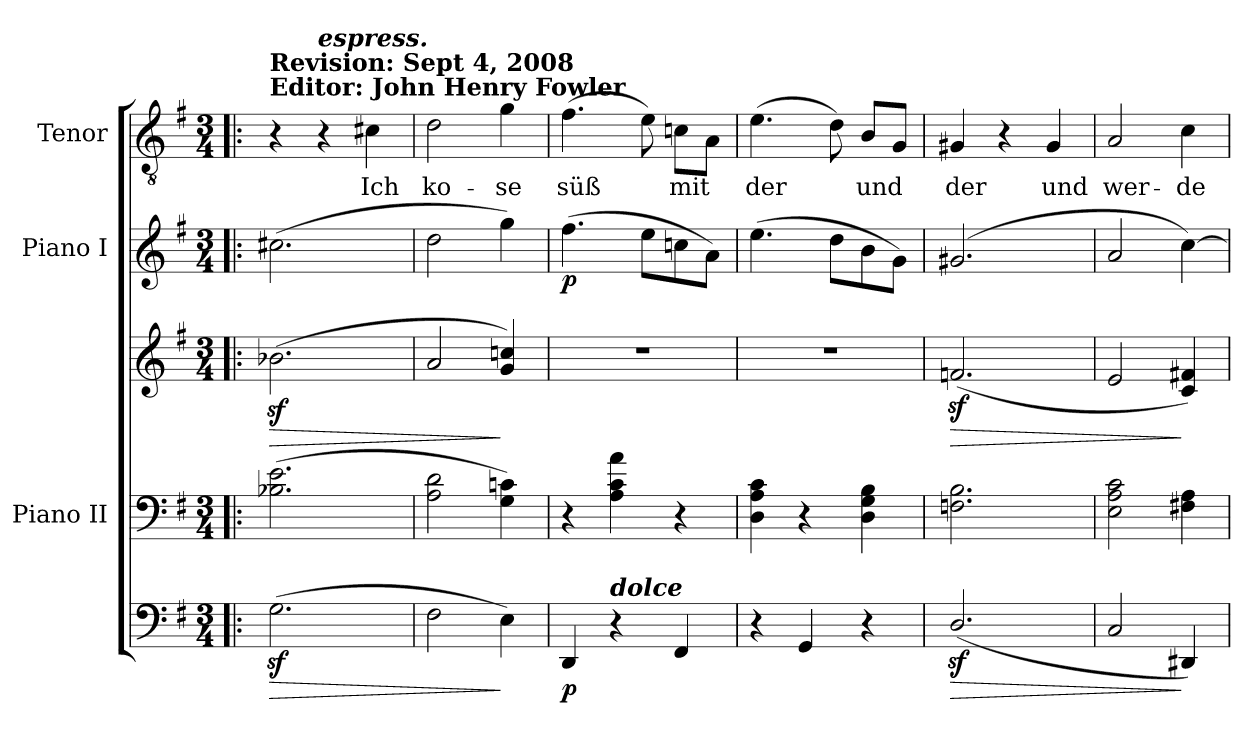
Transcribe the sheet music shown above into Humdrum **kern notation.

**kern	**dynam	**kern	**kern	**dynam	**kern	**dynam	**kern	**text
*part5	*part5	*part4	*part3	*part3	*part2	*part2	*part1	*part1
*staff5	*staff5	*staff4	*staff3	*staff3	*staff2	*staff2	*staff1	*staff1
*	*	*I"Piano II	*	*	*I"Piano I	*	*I"Tenor	*
*	*	*I'II	*	*	*I'I	*	*I'T.	*
!!LO:PB:g=z
*clefF4	*	*clefF4	*clefG2	*	*clefG2	*	*clefGv2	*
*k[f#]	*	*k[f#]	*k[f#]	*	*k[f#]	*	*k[f#]	*
*G:	*	*G:	*G:	*	*G:	*	*G:	*
*M3/4	*	*M3/4	*M3/4	*	*M3/4	*	*M3/4	*
*MM180	*	*MM180	*MM180	*	*MM180	*	*MM180	*
=1!|:	=1!|:	=1!|:	=1!|:	=1!|:	=1!|:	=1!|:	=1!|:	=1!|:
!	!	!	!	!	!	!	!LO:TX:a:B:t=Editor&colon; John Henry Fowler	!
!	!	!	!	!	!	!	!LO:TX:a:B:t=Revision&colon;  Sept 4,  2008	!
!	!LO:HP:b	!	!	!LO:HP:b	!	!	!	!
(2.Gzi\	>	(2.B-Xi\ 2.ei	(2.b-Xzi\	>	(2.cc#Xi\	.	4r	.
!	!	!	!	!	!	!	!LO:TX:a:Bi:t=espress.	!
.	.	.	.	.	.	.	4r	.
!	!	!	!	!	!	!	!	!LO:LY:b:color=#000000
.	.	.	.	.	.	.	4c#Xi\	Ich
=2	=2	=2	=2	=2	=2	=2	=2	=2
!	!	!	!	!	!	!	!	!LO:LY:b:color=#000000
2F#i\	.	2Ai\ 2di	2ai/	.	2ddi\	.	2di\	ko-
!	!	!	!	!	!	!	!	!LO:LY:b:color=#000000
4Ei\)	]	4Gi\ 4cni)	4gi/ 4ccni)	]	4ggi\)	.	4gi\	-se
=3	=3	=3	=3	=3	=3	=3	=3	=3
!	!	!	!LO:N:vis=1	!	!	!	!	!
!	!	!	!	!	!	!	!	!LO:LY:b:color=#000000
4DDi/	p	4r	2.r	.	(4.ff#i\	p	(4.f#i\	süß
!LO:TX:a:Bi:t=dolce	!	!	!	!	!	!	!	!
4r	.	4Ai\ 4ci 4ai	.	.	.	.	.	.
.	.	.	.	.	8eei\L	.	8ei\)	.
!	!	!	!	!	!	!	!	!LO:LY:b:color=#000000
4FF#i/	.	4r	.	.	8ccni\	.	8cni\L	mit
.	.	.	.	.	8ai\J)	.	8Ai\J	.
=4	=4	=4	=4	=4	=4	=4	=4	=4
!	!	!	!LO:N:vis=1	!	!	!	!	!
!	!	!	!	!	!	!	!	!LO:LY:b:color=#000000
4r	.	4Di\ 4Ai 4ci	2.r	.	(4.eei\	.	(4.ei\	der
4GGi/	.	4r	.	.	.	.	.	.
.	.	.	.	.	8ddi\L	.	8di\)	.
!	!	!	!	!	!	!	!	!LO:LY:b:color=#000000
4r	.	4Di\ 4Gi 4Bi	.	.	8bi\	.	8Bi/L	und
.	.	.	.	.	8gi\J)	.	8Gi/J	.
=5	=5	=5	=5	=5	=5	=5	=5	=5
!	!LO:HP:b	!	!	!LO:HP:b	!	!	!	!
!	!	!	!	!	!	!	!	!LO:LY:b:color=#000000
(2.Dzi/	>	2.Fni\ 2.Bi	(2.fnzi/	>	(2.g#Xi/	.	4G#Xi/	der
.	.	.	.	.	.	.	4r	.
!	!	!	!	!	!	!	!	!LO:LY:b:color=#000000
.	.	.	.	.	.	.	4G#i/	und
=6	=6	=6	=6	=6	=6	=6	=6	=6
!	!	!	!	!	!	!	!	!LO:LY:b:color=#000000
2Ci/	.	2Ei\ 2Ai 2ci	2ei/	.	2ai/	.	2Ai/	wer-
!	!	!	!	!	!	!	!	!LO:LY:b:color=#000000
4DD#Xi/)	]	4F#Xi\ 4Ai	4ci/ 4f#Xi)	]	[4cci\)	.	4ci\	-de
=	=	=	=	=	=	=	=	=
*-	*-	*-	*-	*-	*-	*-	*-	*-
